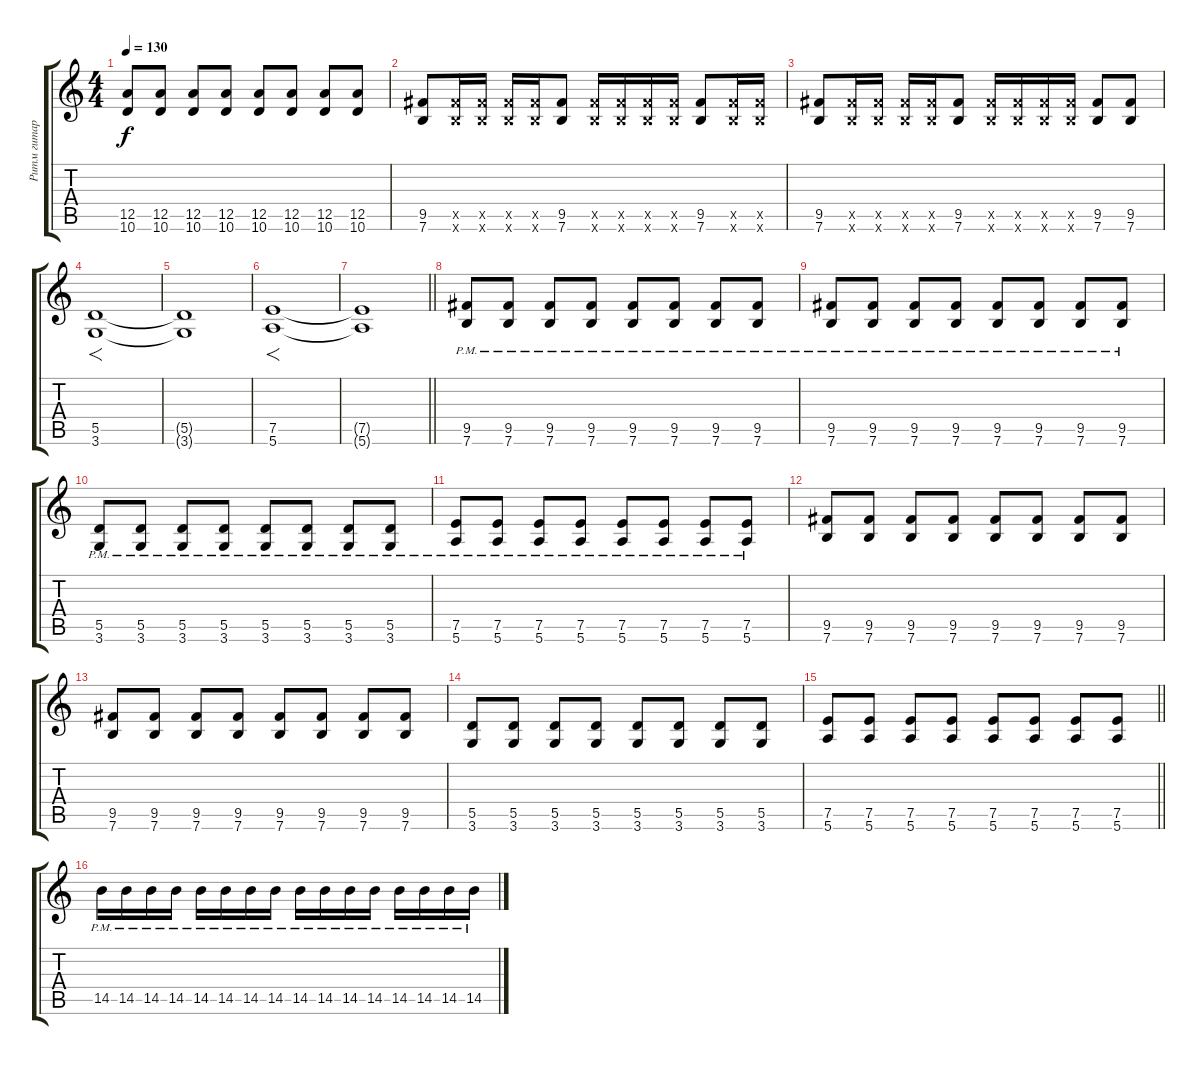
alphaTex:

\track ("Ритм гитара" "Ритм гитар") {instrument distortionguitar}
\staff {score tabs}
\tuning (E4 B3 G3 D3 A2 E2) {hide}
\ts (4 4)
\tempo 130
\clef g2
\ks c
(12.5 10.6).8{dy f} (12.5 10.6).8 (12.5 10.6).8 (12.5 10.6).8 (12.5 10.6).8 (12.5 10.6).8 (12.5 10.6).8 (12.5 10.6).8 |
(9.5 7.6).8 (9.5{x} 7.6{x}).16 (9.5{x} 7.6{x}).16 (9.5{x} 7.6{x}).16 (9.5{x} 7.6{x}).16 (9.5 7.6).8 (9.5{x} 7.6{x}).16 (9.5{x} 7.6{x}).16 (9.5{x} 7.6{x}).16 (9.5{x} 7.6{x}).16 (9.5 7.6).8 (9.5{x} 7.6{x}).16 (9.5{x} 7.6{x}).16 |
(9.5 7.6).8 (9.5{x} 7.6{x}).16 (9.5{x} 7.6{x}).16 (9.5{x} 7.6{x}).16 (9.5{x} 7.6{x}).16 (9.5 7.6).8 (9.5{x} 7.6{x}).16 (9.5{x} 7.6{x}).16 (9.5{x} 7.6{x}).16 (9.5{x} 7.6{x}).16 (9.5 7.6).8 (9.5 7.6).8 |
(5.5 3.6).1{f} |
(5.5{t} 3.6{t}).1 |
(7.5 5.6).1{f} |
\barLineRight lightlight
(7.5{t} 5.6{t}).1 |
(9.5{pm} 7.6{pm}).8{volume 11 instrument distortionguitar} (9.5{pm} 7.6{pm}).8 (9.5{pm} 7.6{pm}).8 (9.5{pm} 7.6{pm}).8 (9.5{pm} 7.6{pm}).8 (9.5{pm} 7.6{pm}).8 (9.5{pm} 7.6{pm}).8 (9.5{pm} 7.6{pm}).8 |
(9.5{pm} 7.6{pm}).8 (9.5{pm} 7.6{pm}).8 (9.5{pm} 7.6{pm}).8 (9.5{pm} 7.6{pm}).8 (9.5{pm} 7.6{pm}).8 (9.5{pm} 7.6{pm}).8 (9.5{pm} 7.6{pm}).8 (9.5{pm} 7.6{pm}).8 |
(5.5{pm} 3.6{pm}).8 (5.5{pm} 3.6{pm}).8 (5.5{pm} 3.6{pm}).8 (5.5{pm} 3.6{pm}).8 (5.5{pm} 3.6{pm}).8 (5.5{pm} 3.6{pm}).8 (5.5{pm} 3.6{pm}).8 (5.5{pm} 3.6{pm}).8 |
(7.5{pm} 5.6{pm}).8 (7.5{pm} 5.6{pm}).8 (7.5{pm} 5.6{pm}).8 (7.5{pm} 5.6{pm}).8 (7.5{pm} 5.6{pm}).8 (7.5{pm} 5.6{pm}).8 (7.5{pm} 5.6{pm}).8 (7.5{pm} 5.6{pm}).8 |
(9.5 7.6).8 (9.5 7.6).8 (9.5 7.6).8 (9.5 7.6).8 (9.5 7.6).8 (9.5 7.6).8 (9.5 7.6).8 (9.5 7.6).8 |
(9.5 7.6).8 (9.5 7.6).8 (9.5 7.6).8 (9.5 7.6).8 (9.5 7.6).8 (9.5 7.6).8 (9.5 7.6).8 (9.5 7.6).8 |
(5.5 3.6).8 (5.5 3.6).8 (5.5 3.6).8 (5.5 3.6).8 (5.5 3.6).8 (5.5 3.6).8 (5.5 3.6).8 (5.5 3.6).8 |
\barLineRight lightlight
(7.5 5.6).8 (7.5 5.6).8 (7.5 5.6).8 (7.5 5.6).8 (7.5 5.6).8 (7.5 5.6).8 (7.5 5.6).8 (7.5 5.6).8 |
14.5{pm}.16{volume 12 instrument acousticguitarsteel} 14.5{pm}.16 14.5{pm}.16 14.5{pm}.16 14.5{pm}.16 14.5{pm}.16 14.5{pm}.16 14.5{pm}.16 14.5{pm}.16 14.5{pm}.16 14.5{pm}.16 14.5{pm}.16 14.5{pm}.16 14.5{pm}.16 14.5{pm}.16 14.5{pm}.16
